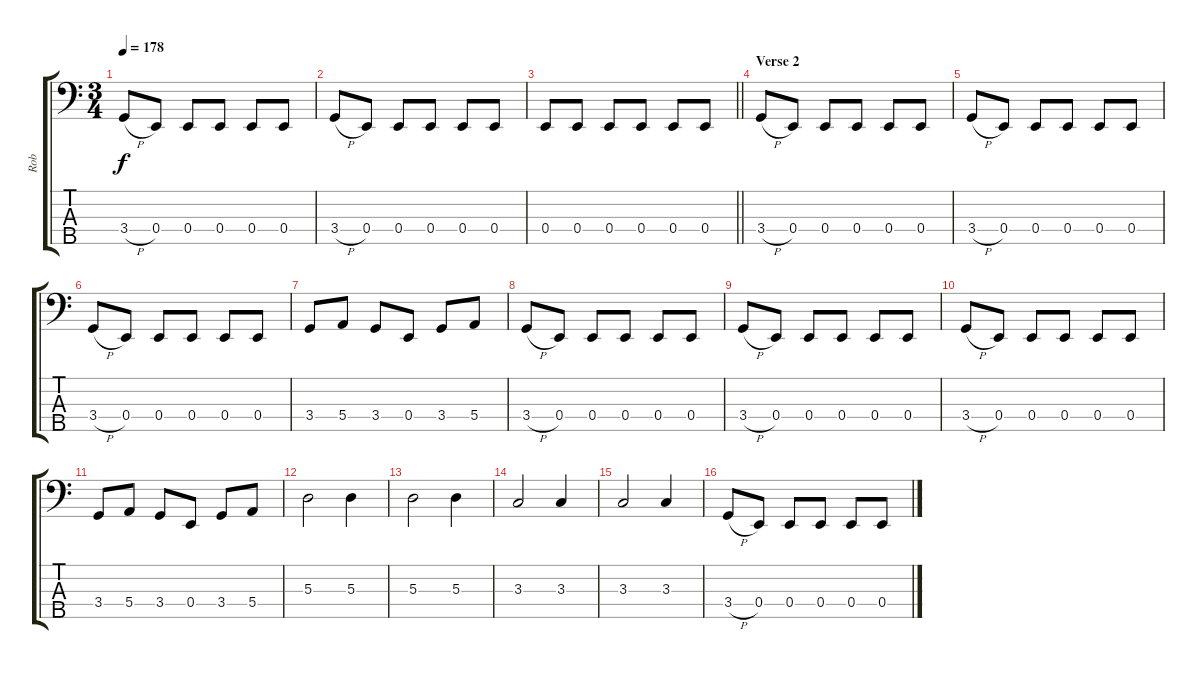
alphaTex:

\track ("Rob" "Rob") {instrument electricbassfinger}
\staff {score tabs}
\tuning (G2 D2 A1 E1 B0) {hide}
\ts (3 4)
\tempo 178
\clef f4
\ks c
3.4{h}.8{dy f} 0.4.8 0.4.8 0.4.8 0.4.8 0.4.8 |
3.4{h}.8 0.4.8 0.4.8 0.4.8 0.4.8 0.4.8 |
\barLineRight lightlight
0.4.8 0.4.8 0.4.8 0.4.8 0.4.8 0.4.8 |
\section ("" "Verse 2")
3.4{h}.8 0.4.8 0.4.8 0.4.8 0.4.8 0.4.8 |
3.4{h}.8 0.4.8 0.4.8 0.4.8 0.4.8 0.4.8 |
3.4{h}.8 0.4.8 0.4.8 0.4.8 0.4.8 0.4.8 |
3.4.8 5.4.8 3.4.8 0.4.8 3.4.8 5.4.8 |
3.4{h}.8 0.4.8 0.4.8 0.4.8 0.4.8 0.4.8 |
3.4{h}.8 0.4.8 0.4.8 0.4.8 0.4.8 0.4.8 |
3.4{h}.8 0.4.8 0.4.8 0.4.8 0.4.8 0.4.8 |
3.4.8 5.4.8 3.4.8 0.4.8 3.4.8 5.4.8 |
5.3.2 5.3.4 |
5.3.2 5.3.4 |
3.3.2 3.3.4 |
3.3.2 3.3.4 |
3.4{h}.8 0.4.8 0.4.8 0.4.8 0.4.8 0.4.8
